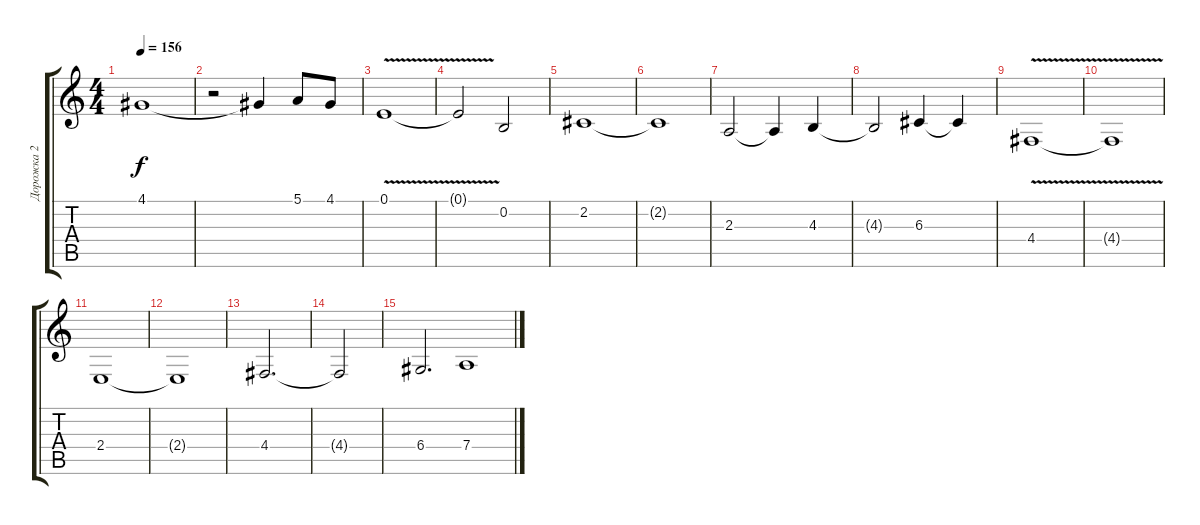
\track ("Дорожка 2" "Дорожка 2") {instrument synthbrass1}
\staff {score tabs}
\tuning (E4 B3 G3 D3 A2 D2) {hide}
\ts (4 4)
\tempo 156
\clef g2
\ks c
4.1.1{dy f} |
r.2 4.1{t}.4 5.1.8 4.1.8 |
0.1{v}.1 |
0.1{t}.2 0.2.2 |
2.2.1 |
2.2{t}.1 |
2.3.2 2.3{t}.4 4.3.4 |
4.3{t}.2 6.3.4 6.3{t}.4 |
4.4{v}.1 |
4.4{t}.1 |
2.4.1 |
2.4{t}.1 |
4.4.2{d} |
4.4{t}.2 |
6.4.2{d} 7.4.1
